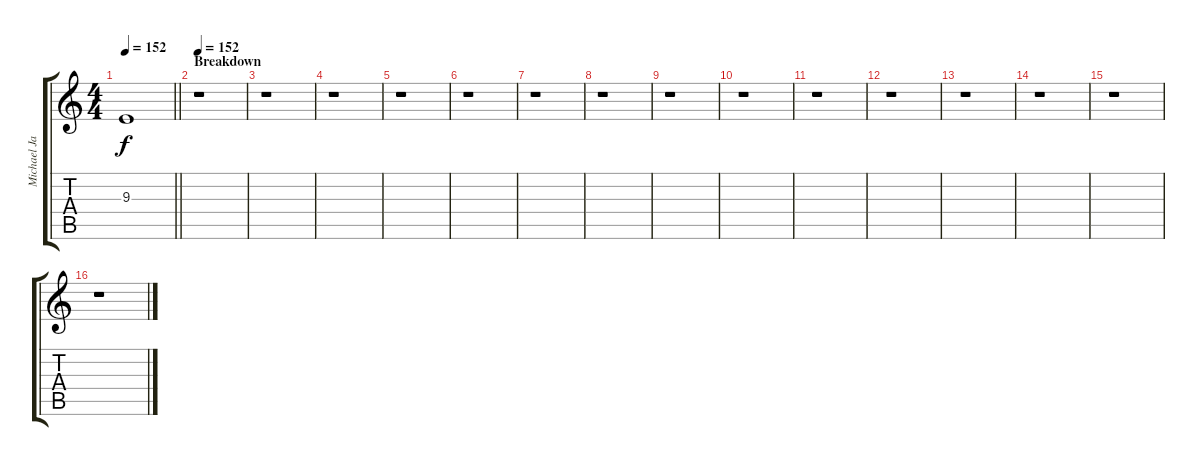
\track ("Michael Jagmin" "Michael Ja") {instrument lead1square}
\staff {score tabs}
\tuning (E4 B3 G3 D3 A2 D2) {hide}
\ts (4 4)
\tempo 152
\clef g2
\barLineRight lightlight
\ks c
9.3{t}.1{dy f} |
\section ("" "Breakdown")
\tempo 152
r.1 |
r.1 |
r.1 |
r.1 |
r.1 |
r.1 |
r.1 |
r.1 |
r.1 |
r.1 |
r.1 |
r.1 |
r.1 |
r.1 |
r.1
